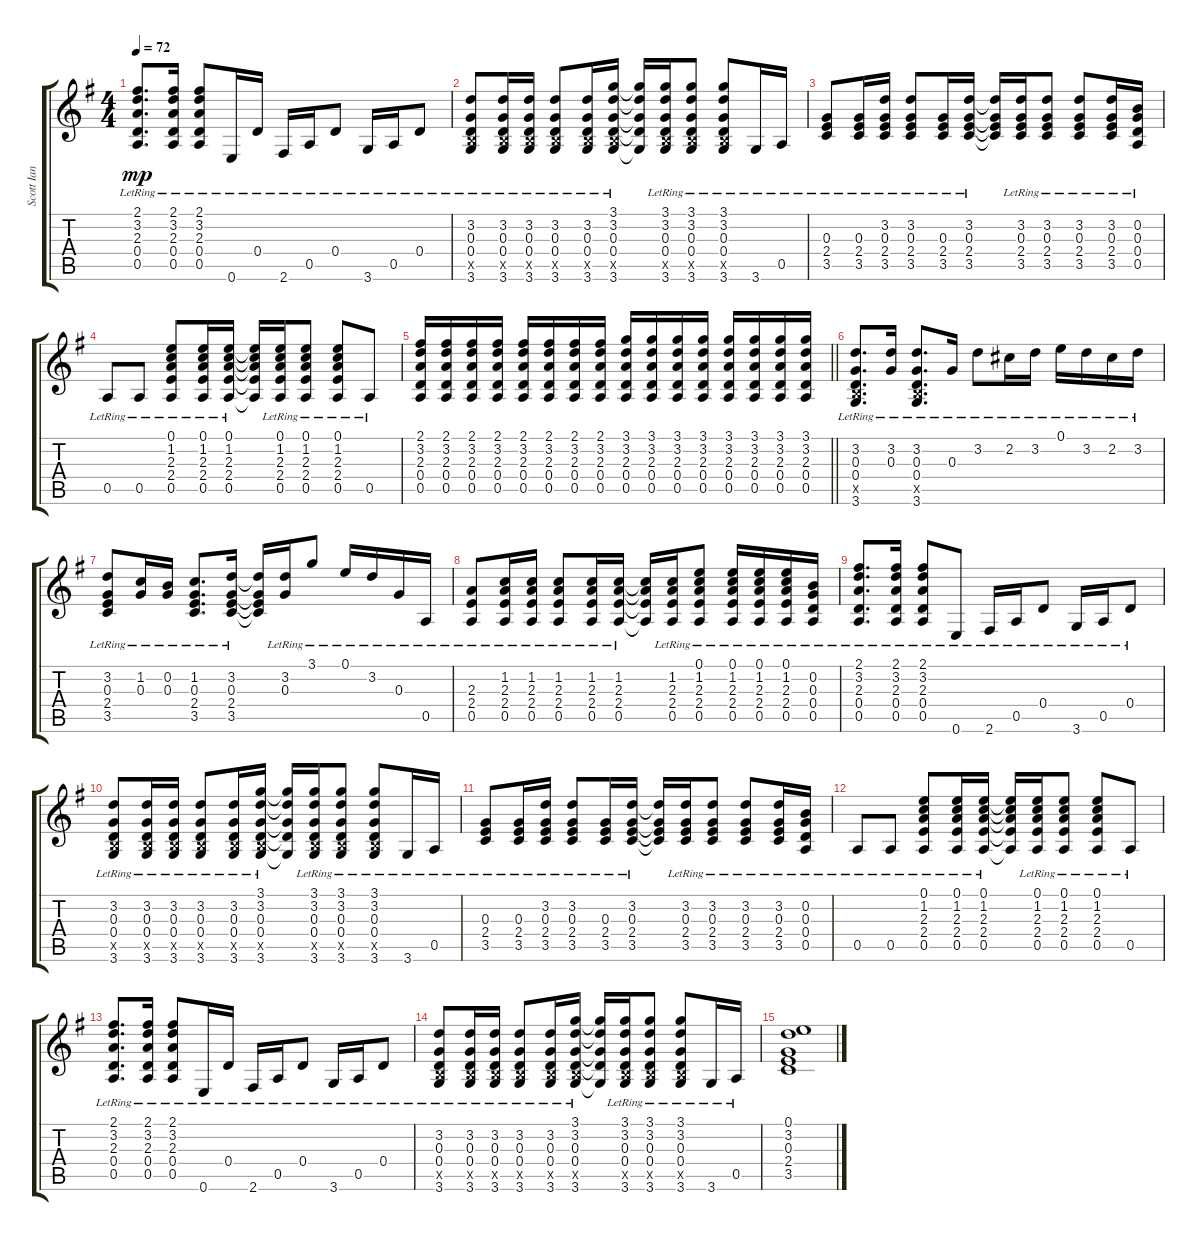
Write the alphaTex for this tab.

\track ("Scott Ian" "Scott Ian") {instrument acousticguitarsteel}
\staff {score tabs}
\tuning (E4 B3 G3 D3 A2 E2) {hide}
\ts (4 4)
\tempo 72
\clef g2
\ks g
(2.1{lr} 3.2{lr} 2.3{lr} 0.4{lr} 0.5{lr}).8{d dy mp} (2.1{lr} 3.2{lr} 2.3{lr} 0.4{lr} 0.5{lr}).16 (2.1{lr} 3.2{lr} 2.3{lr} 0.4{lr} 0.5{lr}).8 0.6{lr}.16 0.4{lr}.16 2.6{lr}.16 0.5{lr}.16 0.4{lr}.8 3.6{lr}.16 0.5{lr}.16 0.4{lr}.8 |
(3.2{lr} 0.3{lr} 0.4{lr} 2.5{x} 3.6{lr}).8 (3.2{lr} 0.3{lr} 0.4{lr} 2.5{x} 3.6{lr}).16 (3.2{lr} 0.3{lr} 0.4{lr} 2.5{x} 3.6{lr}).16 (3.2{lr} 0.3{lr} 0.4{lr} 2.5{x} 3.6{lr}).8 (3.2{lr} 0.3{lr} 0.4{lr} 2.5{x} 3.6{lr}).16 (3.1{lr} 3.2{lr} 0.3{lr} 0.4{lr} 2.5{x} 3.6{lr}).16 (3.1{t} 3.2{t} 0.3{t} 0.4{t} 3.6{t}).16 (3.1{lr} 3.2{lr} 0.3{lr} 0.4{lr} 2.5{x} 3.6{lr}).16 (3.1{lr} 3.2{lr} 0.3{lr} 0.4{lr} 2.5{x} 3.6{lr}).8 (3.1{lr} 3.2{lr} 0.3{lr} 0.4{lr} 2.5{x} 3.6{lr}).8 3.6{lr}.16 0.5{lr}.16 |
(0.3{lr} 2.4{lr} 3.5{lr}).8 (0.3{lr} 2.4{lr} 3.5{lr}).16 (3.2{lr} 0.3{lr} 2.4{lr} 3.5{lr}).16 (3.2{lr} 0.3{lr} 2.4{lr} 3.5{lr}).8 (0.3{lr} 2.4{lr} 3.5{lr}).16 (3.2{lr} 0.3{lr} 2.4{lr} 3.5{lr}).16 (3.2{t} 0.3{t} 2.4{t} 3.5{t}).16 (3.2{lr} 0.3{lr} 2.4{lr} 3.5{lr}).16 (3.2{lr} 0.3{lr} 2.4{lr} 3.5{lr}).8 (3.2{lr} 0.3{lr} 2.4{lr} 3.5{lr}).8 (3.2{lr} 0.3{lr} 2.4{lr} 3.5{lr}).16 (0.2{lr} 0.3{lr} 0.4{lr} 0.5{lr}).16 |
0.5{lr}.8 0.5{lr}.8 (0.1{lr} 1.2{lr} 2.3{lr} 2.4{lr} 0.5{lr}).8 (0.1{lr} 1.2{lr} 2.3{lr} 2.4{lr} 0.5{lr}).16 (0.1{lr} 1.2{lr} 2.3{lr} 2.4{lr} 0.5{lr}).16 (0.1{t} 1.2{t} 2.3{t} 2.4{t} 0.5{t}).16 (0.1{lr} 1.2{lr} 2.3{lr} 2.4{lr} 0.5{lr}).16 (0.1{lr} 1.2{lr} 2.3{lr} 2.4{lr} 0.5{lr}).8 (0.1{lr} 1.2{lr} 2.3{lr} 2.4{lr} 0.5{lr}).8 0.5{lr}.8 |
\barLineRight lightlight
(2.1 3.2 2.3 0.4 0.5).16 (2.1 3.2 2.3 0.4 0.5).16 (2.1 3.2 2.3 0.4 0.5).16 (2.1 3.2 2.3 0.4 0.5).16 (2.1 3.2 2.3 0.4 0.5).16 (2.1 3.2 2.3 0.4 0.5).16 (2.1 3.2 2.3 0.4 0.5).16 (2.1 3.2 2.3 0.4 0.5).16 (3.1 3.2 2.3 0.4 0.5).16 (3.1 3.2 2.3 0.4 0.5).16 (3.1 3.2 2.3 0.4 0.5).16 (3.1 3.2 2.3 0.4 0.5).16 (3.1 3.2 2.3 0.4 0.5).16 (3.1 3.2 2.3 0.4 0.5).16 (3.1 3.2 2.3 0.4 0.5).16 (3.1 3.2 2.3 0.4 0.5).16 |
(3.2{lr} 0.3{lr} 0.4{lr} 2.5{x} 3.6{lr}).8{d} (3.2{lr} 0.3{lr}).16 (3.2{lr} 0.3{lr} 0.4{lr} 2.5{x} 3.6{lr}).8{d} 0.3{lr}.16 3.2{lr}.8 2.2{lr}.16 3.2{lr}.16 0.1{lr}.16 3.2{lr}.16 2.2{lr}.16 3.2{lr}.16 |
(3.2{lr} 0.3{lr} 2.4{lr} 3.5{lr}).8 (1.2{lr} 0.3{lr}).16 (0.2{lr} 0.3{lr}).16 (1.2{lr} 0.3{lr} 2.4{lr} 3.5{lr}).8{d} (3.2{lr} 0.3{lr} 2.4{lr} 3.5{lr}).16 (3.2{t} 0.3{t} 2.4{t} 3.5{t}).16 (3.2{lr} 0.3{lr}).16 3.1{lr}.8 0.1{lr}.16 3.2{lr}.16 0.3{lr}.16 0.5{lr}.16 |
(2.3{lr} 2.4{lr} 0.5{lr}).8 (1.2{lr} 2.3{lr} 2.4{lr} 0.5{lr}).16 (1.2{lr} 2.3{lr} 2.4{lr} 0.5{lr}).16 (1.2{lr} 2.3{lr} 2.4{lr} 0.5{lr}).8 (1.2{lr} 2.3{lr} 2.4{lr} 0.5{lr}).16 (1.2{lr} 2.3{lr} 2.4{lr} 0.5{lr}).16 (1.2{t} 2.3{t} 2.4{t} 0.5{t}).16 (1.2{lr} 2.3{lr} 2.4{lr} 0.5{lr}).16 (0.1{lr} 1.2{lr} 2.3{lr} 2.4{lr} 0.5{lr}).8 (0.1{lr} 1.2{lr} 2.3{lr} 2.4{lr} 0.5{lr}).16 (0.1{lr} 1.2{lr} 2.3{lr} 2.4{lr} 0.5{lr}).16 (0.1{lr} 1.2{lr} 2.3{lr} 2.4{lr} 0.5{lr}).16 (0.2{lr} 0.3{lr} 0.4{lr} 0.5{lr}).16 |
(2.1{lr} 3.2{lr} 2.3{lr} 0.4{lr} 0.5{lr}).8{d} (2.1{lr} 3.2{lr} 2.3{lr} 0.4{lr} 0.5{lr}).16 (2.1{lr} 3.2{lr} 2.3{lr} 0.4{lr} 0.5{lr}).8 0.6{lr}.8 2.6{lr}.16 0.5{lr}.16 0.4{lr}.8 3.6{lr}.16 0.5{lr}.16 0.4{lr}.8 |
(3.2{lr} 0.3{lr} 0.4{lr} 2.5{x} 3.6{lr}).8 (3.2{lr} 0.3{lr} 0.4{lr} 2.5{x} 3.6{lr}).16 (3.2{lr} 0.3{lr} 0.4{lr} 2.5{x} 3.6{lr}).16 (3.2{lr} 0.3{lr} 0.4{lr} 2.5{x} 3.6{lr}).8 (3.2{lr} 0.3{lr} 0.4{lr} 2.5{x} 3.6{lr}).16 (3.1{lr} 3.2{lr} 0.3{lr} 0.4{lr} 2.5{x} 3.6{lr}).16 (3.1{t} 3.2{t} 0.3{t} 0.4{t} 3.6{t}).16 (3.1{lr} 3.2{lr} 0.3{lr} 0.4{lr} 2.5{x} 3.6{lr}).16 (3.1{lr} 3.2{lr} 0.3{lr} 0.4{lr} 2.5{x} 3.6{lr}).8 (3.1{lr} 3.2{lr} 0.3{lr} 0.4{lr} 2.5{x} 3.6{lr}).8 3.6{lr}.16 0.5{lr}.16 |
(0.3{lr} 2.4{lr} 3.5{lr}).8 (0.3{lr} 2.4{lr} 3.5{lr}).16 (3.2{lr} 0.3{lr} 2.4{lr} 3.5{lr}).16 (3.2{lr} 0.3{lr} 2.4{lr} 3.5{lr}).8 (0.3{lr} 2.4{lr} 3.5{lr}).16 (3.2{lr} 0.3{lr} 2.4{lr} 3.5{lr}).16 (3.2{t} 0.3{t} 2.4{t} 3.5{t}).16 (3.2{lr} 0.3{lr} 2.4{lr} 3.5{lr}).16 (3.2{lr} 0.3{lr} 2.4{lr} 3.5{lr}).8 (3.2{lr} 0.3{lr} 2.4{lr} 3.5{lr}).8 (3.2{lr} 0.3{lr} 2.4{lr} 3.5{lr}).16 (0.2{lr} 0.3{lr} 0.4{lr} 0.5{lr}).16 |
0.5{lr}.8 0.5{lr}.8 (0.1{lr} 1.2{lr} 2.3{lr} 2.4{lr} 0.5{lr}).8 (0.1{lr} 1.2{lr} 2.3{lr} 2.4{lr} 0.5{lr}).16 (0.1{lr} 1.2{lr} 2.3{lr} 2.4{lr} 0.5{lr}).16 (0.1{t} 1.2{t} 2.3{t} 2.4{t} 0.5{t}).16 (0.1{lr} 1.2{lr} 2.3{lr} 2.4{lr} 0.5{lr}).16 (0.1{lr} 1.2{lr} 2.3{lr} 2.4{lr} 0.5{lr}).8 (0.1{lr} 1.2{lr} 2.3{lr} 2.4{lr} 0.5{lr}).8 0.5{lr}.8 |
(2.1{lr} 3.2{lr} 2.3{lr} 0.4{lr} 0.5{lr}).8{d} (2.1{lr} 3.2{lr} 2.3{lr} 0.4{lr} 0.5{lr}).16 (2.1{lr} 3.2{lr} 2.3{lr} 0.4{lr} 0.5{lr}).8 0.6{lr}.16 0.4{lr}.16 2.6{lr}.16 0.5{lr}.16 0.4{lr}.8 3.6{lr}.16 0.5{lr}.16 0.4{lr}.8 |
(3.2{lr} 0.3{lr} 0.4{lr} 2.5{x} 3.6{lr}).8 (3.2{lr} 0.3{lr} 0.4{lr} 2.5{x} 3.6{lr}).16 (3.2{lr} 0.3{lr} 0.4{lr} 2.5{x} 3.6{lr}).16 (3.2{lr} 0.3{lr} 0.4{lr} 2.5{x} 3.6{lr}).8 (3.2{lr} 0.3{lr} 0.4{lr} 2.5{x} 3.6{lr}).16 (3.1{lr} 3.2{lr} 0.3{lr} 0.4{lr} 2.5{x} 3.6{lr}).16 (3.1{t} 3.2{t} 0.3{t} 0.4{t} 3.6{t}).16 (3.1{lr} 3.2{lr} 0.3{lr} 0.4{lr} 2.5{x} 3.6{lr}).16 (3.1{lr} 3.2{lr} 0.3{lr} 0.4{lr} 2.5{x} 3.6{lr}).8 (3.1{lr} 3.2{lr} 0.3{lr} 0.4{lr} 2.5{x} 3.6{lr}).8 3.6{lr}.16 0.5{lr}.16 |
(0.1 3.2 0.3 2.4 3.5).1
